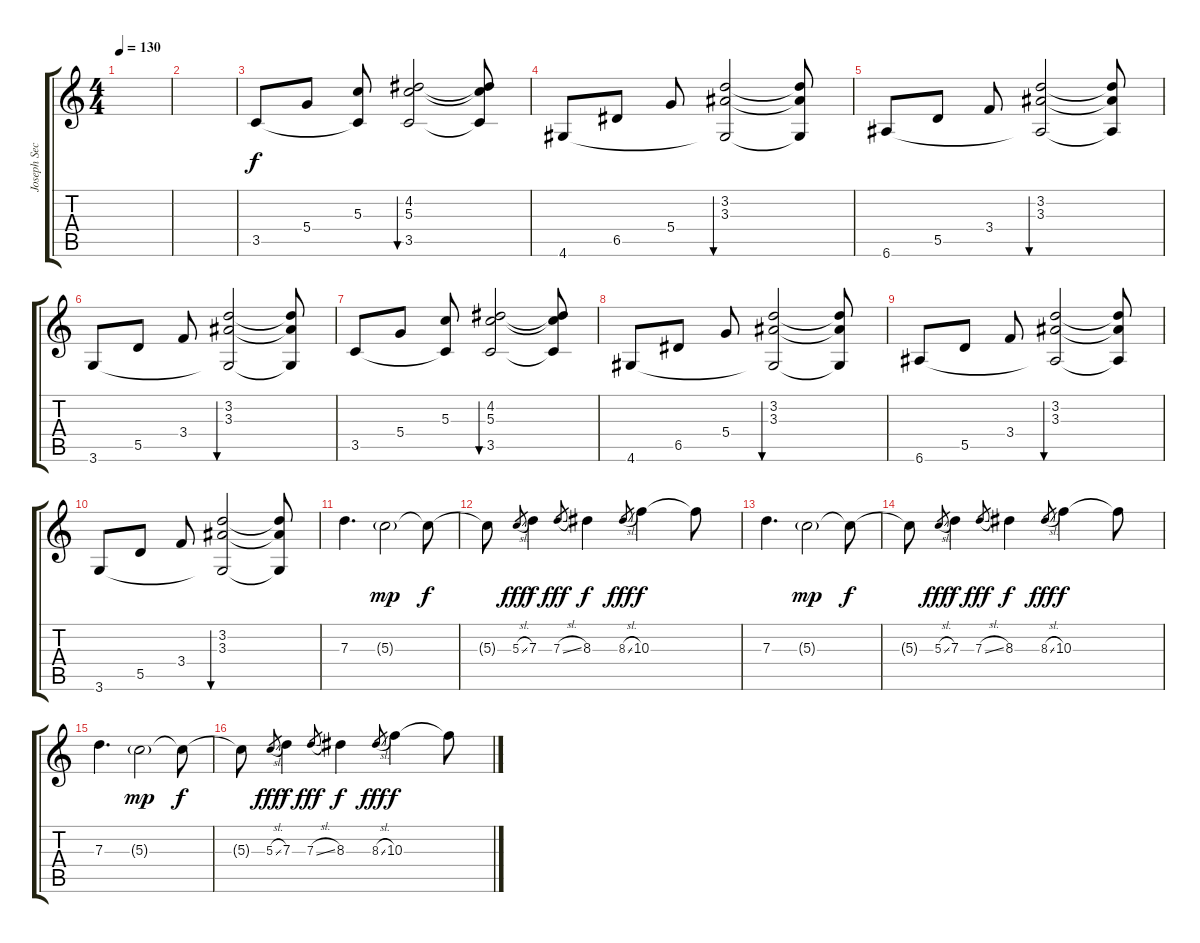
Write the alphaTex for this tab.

\track ("Joseph Secchiaroli (Guitar)" "Joseph Sec") {instrument electricguitarjazz}
\staff {score tabs}
\tuning (E4 B3 G3 D3 A2 E2) {hide}
\ts (4 4)
\tempo 130
\clef g2
\ks c
|
|
3.5.8{volume 11} 5.4.8 (5.3 3.5{t}).8 (4.2 5.3 3.5).2{bu 60} (4.2{t} 5.3{t} 3.5{t}).8 |
4.6.8 6.5.8 5.4.8 (3.2 3.3 4.6{t}).2{bu 60} (3.2{t} 3.3{t} 4.6{t}).8 |
6.6.8 5.5.8 3.4.8 (3.2 3.3 6.6{t}).2{bu 60} (3.2{t} 3.3{t} 6.6{t}).8 |
3.6.8 5.5.8 3.4.8 (3.2 3.3 3.6{t}).2{bu 60} (3.2{t} 3.3{t} 3.6{t}).8 |
3.5.8 5.4.8 (5.3 3.5{t}).8 (4.2 5.3 3.5).2{bu 60} (4.2{t} 5.3{t} 3.5{t}).8 |
4.6.8 6.5.8 5.4.8 (3.2 3.3 4.6{t}).2{bu 60} (3.2{t} 3.3{t} 4.6{t}).8 |
6.6.8 5.5.8 3.4.8 (3.2 3.3 6.6{t}).2{bu 60} (3.2{t} 3.3{t} 6.6{t}).8 |
3.6.8 5.5.8 3.4.8 (3.2 3.3 3.6{t}).2{bu 60} (3.2{t} 3.3{t} 3.6{t}).8 |
7.3.4{d volume 14} 5.3{g}.2{dy mp} 5.3{t}.8{dy f} |
5.3{t}.8 5.3{sl}.8{gr dy fff} 7.3.4{dy f} 7.3{sl}.8{gr dy fff} 8.3.4{dy f} 8.3{sl}.8{gr dy fff} 10.3.4{dy f} 10.3{t}.8 |
7.3.4{d volume 14} 5.3{g}.2{dy mp} 5.3{t}.8{dy f} |
5.3{t}.8 5.3{sl}.8{gr dy fff} 7.3.4{dy f} 7.3{sl}.8{gr dy fff} 8.3.4{dy f} 8.3{sl}.8{gr dy fff} 10.3.4{dy f} 10.3{t}.8 |
7.3.4{d volume 14} 5.3{g}.2{dy mp} 5.3{t}.8{dy f} |
5.3{t}.8 5.3{sl}.8{gr dy fff} 7.3.4{dy f} 7.3{sl}.8{gr dy fff} 8.3.4{dy f} 8.3{sl}.8{gr dy fff} 10.3.4{dy f} 10.3{t}.8
